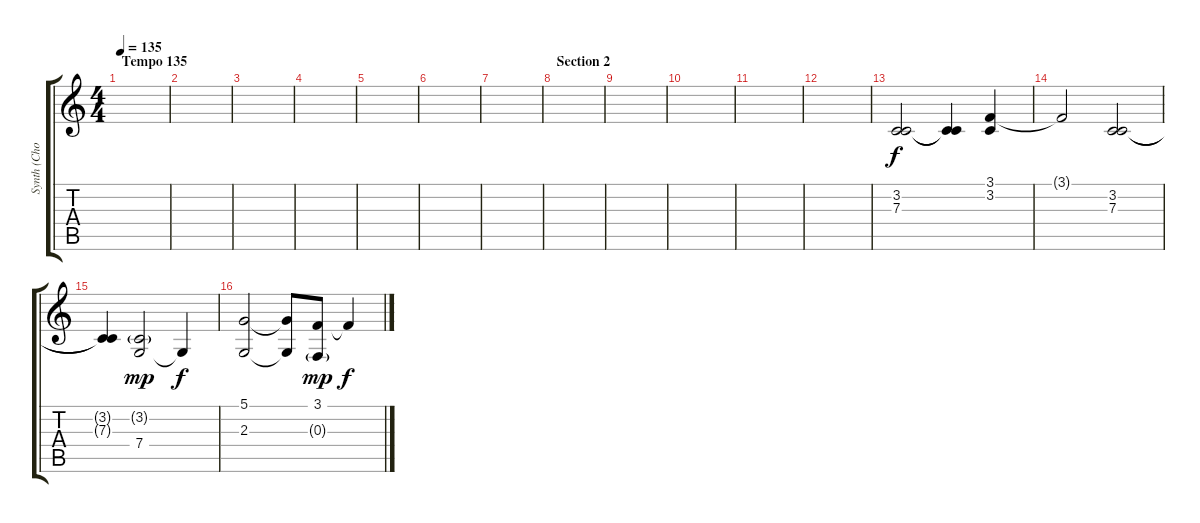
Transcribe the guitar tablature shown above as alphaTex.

\track ("Synth (Choir Aahs)" "Synth (Cho") {instrument choiraahs}
\staff {score tabs}
\tuning (D4 A3 F3 C3 G2 D2) {hide}
\ts (4 4)
\section ("" "Tempo 135")
\tempo 135
\clef g2
\ks c
|
|
|
|
|
|
\section ("" "")
|
\section ("" "Section 2")
|
|
|
|
|
(3.2 7.3).2 (3.2{t} 7.3{t}).4 (3.1 3.2).4 |
3.1{t}.2 (3.2 7.3).2 |
(3.2{t} 7.3{t}).4 (3.2{g} 7.4).2{dy mp} 7.4{t}.4{dy f} |
(5.1 2.3).2 (5.1{t} 2.3{t}).8 (3.1 0.3{g}).8{dy mp} 3.1{t}.4{dy f}
